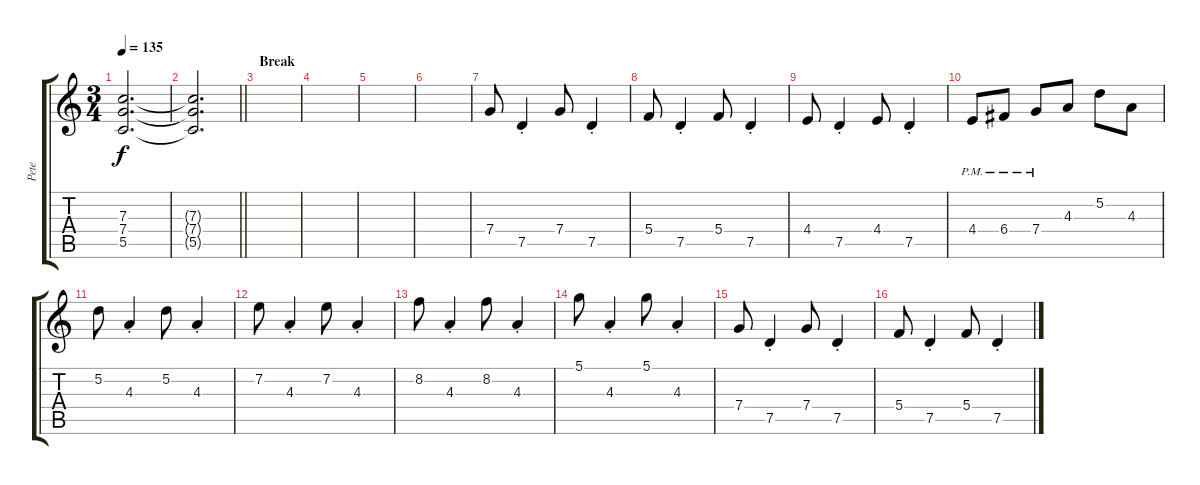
\track ("Pete" "Pete") {instrument distortionguitar}
\staff {score tabs}
\tuning (D4 A3 F3 C3 G2 D2) {hide}
\ts (3 4)
\tempo 135
\clef g2
\ks c
(7.3 7.4 5.5).2{d dy f} |
\barLineRight lightlight
(7.3{t} 7.4{t} 5.5{t}).2{d} |
\section ("" "Break")
|
|
|
|
7.4.8 7.5{st}.4 7.4.8 7.5{st}.4 |
5.4.8 7.5{st}.4 5.4.8 7.5{st}.4 |
4.4.8 7.5{st}.4 4.4.8 7.5{st}.4 |
4.4{pm}.8 6.4{pm}.8 7.4{pm}.8 4.3.8 5.2.8 4.3.8 |
5.2.8 4.3{st}.4 5.2.8 4.3{st}.4 |
7.2.8 4.3{st}.4 7.2.8 4.3{st}.4 |
8.2.8 4.3{st}.4 8.2.8 4.3{st}.4 |
5.1.8 4.3{st}.4 5.1.8 4.3{st}.4 |
7.4.8 7.5{st}.4 7.4.8 7.5{st}.4 |
5.4.8 7.5{st}.4 5.4.8 7.5{st}.4
